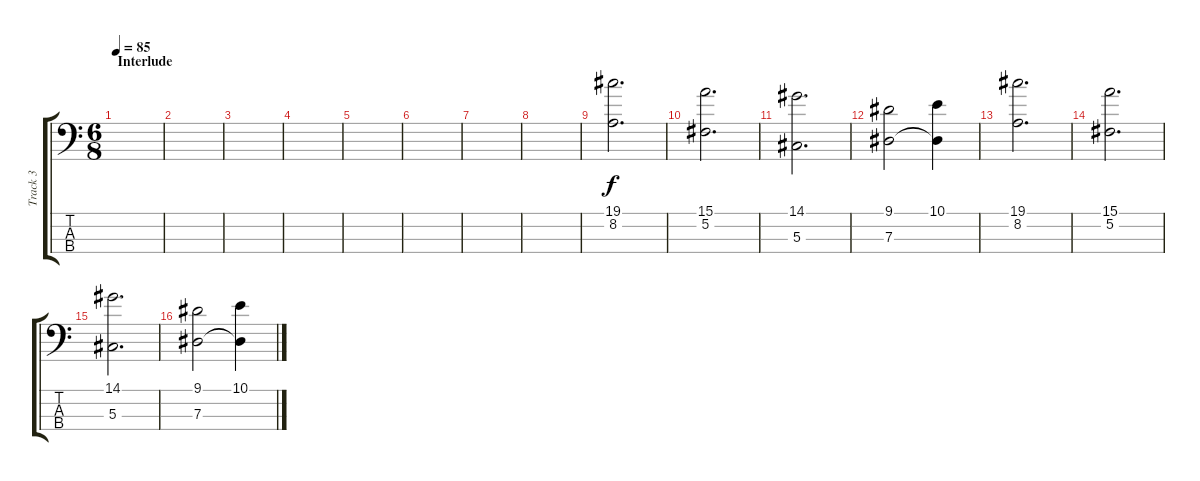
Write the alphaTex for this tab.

\track ("Track 3" "Track 3") {instrument electricbassfinger}
\staff {score tabs}
\tuning (Gb2 Db2 Ab1 Eb1) {hide}
\ts (6 8)
\section ("" "Interlude")
\tempo 85
\clef f4
\ks c
|
|
|
|
|
|
|
|
(19.1 8.2).2{d} |
(15.1 5.2).2{d} |
(14.1 5.3).2{d} |
(9.1 7.3).2 (10.1 7.3{t}).4 |
(19.1 8.2).2{d} |
(15.1 5.2).2{d} |
(14.1 5.3).2{d} |
(9.1 7.3).2 (10.1 7.3{t}).4
